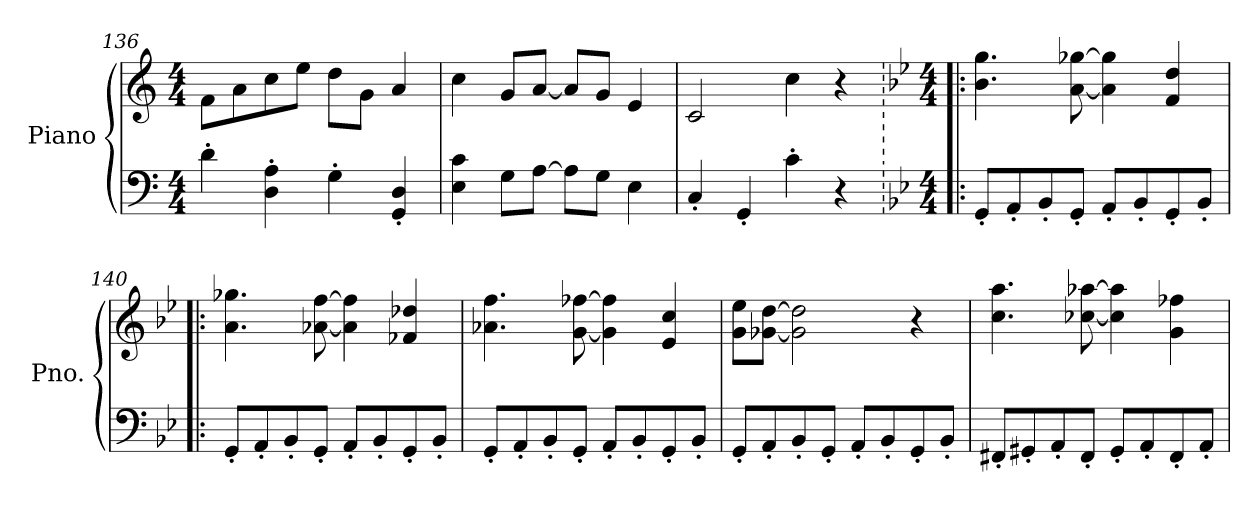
**kern	**kern
*part1	*part1
*staff2	*staff1
*I"Piano	*
*I'Pno.	*
!!LO:LB:g=z
*clefF4	*clefG2
*k[]	*k[]
*M4/4	*M4/4
=136	=136
4d'\	8f\L
.	8a\
4D\' 4A\'	8cc\
.	8ee\J
4G'\	8dd\L
.	8g\J
4GG/' 4D/'	4a/
=137	=137
4E\ 4c\	4cc\
8G\L	8g/L
[8A\J	[8a/J
8A\L]	8a/L]
8G\J	8g/J
4E\	4e/
=138	=138
4C'/	2c/
4GG'/	.
4c'\	4cc\
4r	4r
!!LO:PB:g=z
=139|!:	=139|!:
*k[b-e-]	*k[b-e-]
*M4/4	*M4/4
*	*MM200
8GG'/L	4.b-\ 4.gg\
8AA'/	.
8BB-'/	.
8GG'/J	[8a\ [8gg-X\
8AA'/L	4a\] 4gg-\]
8BB-'/	.
8GG'/	4f/ 4dd/
8BB-'/J	.
=140	=140
8GG'/L	4.a\ 4.gg-X\
8AA'/	.
8BB-'/	.
8GG'/J	[8a-X\ [8ff\
8AA'/L	4a-\] 4ff\]
8BB-'/	.
8GG'/	4f-X/ 4dd-X/
8BB-'/J	.
=141	=141
8GG'/L	4.a-X\ 4.ff\
8AA'/	.
8BB-'/	.
8GG'/J	[8g\ [8ff-X\
8AA'/L	4g\] 4ff-\]
8BB-'/	.
8GG'/	4e-/ 4cc/
8BB-'/J	.
=142	=142
8GG'/L	8g\ 8ee-\L
8AA'/	[8g-X\ [8dd\J
8BB-'/	2g-\] 2dd\]
8GG'/J	.
8AA'/L	.
8BB-'/	.
8GG'/	4r
8BB-'/J	.
!!LO:LB:g=z
=143	=143
8FF#X'/L	4.cc\ 4.aa\
8GG#X'/	.
8AA'/	.
8FF#'/J	[8cc-X\ [8aa-X\
8GG#'/L	4cc-\] 4aa-\]
8AA'/	.
8FF#'/	4g\ 4ff-X\
8AA'/J	.
=	=
*-	*-
